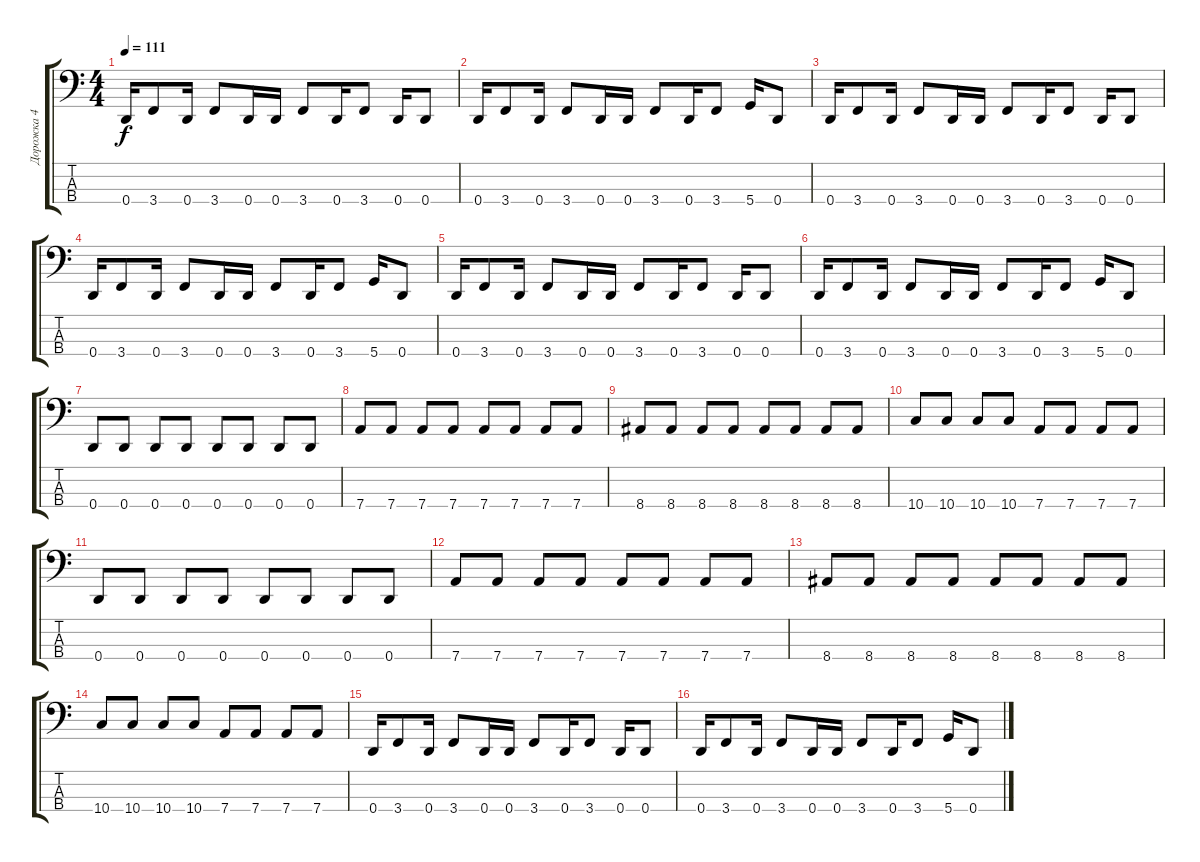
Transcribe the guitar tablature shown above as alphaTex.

\track ("Дорожка 4" "Дорожка 4") {instrument slapbass1}
\staff {score tabs}
\tuning (G2 D2 A1 D1) {hide}
\ts (4 4)
\tempo 111
\clef f4
\ks c
0.4.16{dy f} 3.4.8 0.4.16 3.4.8 0.4.16 0.4.16 3.4.8 0.4.16 3.4.8 0.4.16 0.4.8 |
0.4.16 3.4.8 0.4.16 3.4.8 0.4.16 0.4.16 3.4.8 0.4.16 3.4.8 5.4.16 0.4.8 |
0.4.16 3.4.8 0.4.16 3.4.8 0.4.16 0.4.16 3.4.8 0.4.16 3.4.8 0.4.16 0.4.8 |
0.4.16 3.4.8 0.4.16 3.4.8 0.4.16 0.4.16 3.4.8 0.4.16 3.4.8 5.4.16 0.4.8 |
0.4.16 3.4.8 0.4.16 3.4.8 0.4.16 0.4.16 3.4.8 0.4.16 3.4.8 0.4.16 0.4.8 |
0.4.16 3.4.8 0.4.16 3.4.8 0.4.16 0.4.16 3.4.8 0.4.16 3.4.8 5.4.16 0.4.8 |
0.4.8 0.4.8 0.4.8 0.4.8 0.4.8 0.4.8 0.4.8 0.4.8 |
7.4.8 7.4.8 7.4.8 7.4.8 7.4.8 7.4.8 7.4.8 7.4.8 |
8.4.8 8.4.8 8.4.8 8.4.8 8.4.8 8.4.8 8.4.8 8.4.8 |
10.4.8 10.4.8 10.4.8 10.4.8 7.4.8 7.4.8 7.4.8 7.4.8 |
0.4.8 0.4.8 0.4.8 0.4.8 0.4.8 0.4.8 0.4.8 0.4.8 |
7.4.8 7.4.8 7.4.8 7.4.8 7.4.8 7.4.8 7.4.8 7.4.8 |
8.4.8 8.4.8 8.4.8 8.4.8 8.4.8 8.4.8 8.4.8 8.4.8 |
10.4.8 10.4.8 10.4.8 10.4.8 7.4.8 7.4.8 7.4.8 7.4.8 |
0.4.16 3.4.8 0.4.16 3.4.8 0.4.16 0.4.16 3.4.8 0.4.16 3.4.8 0.4.16 0.4.8 |
0.4.16 3.4.8 0.4.16 3.4.8 0.4.16 0.4.16 3.4.8 0.4.16 3.4.8 5.4.16 0.4.8
